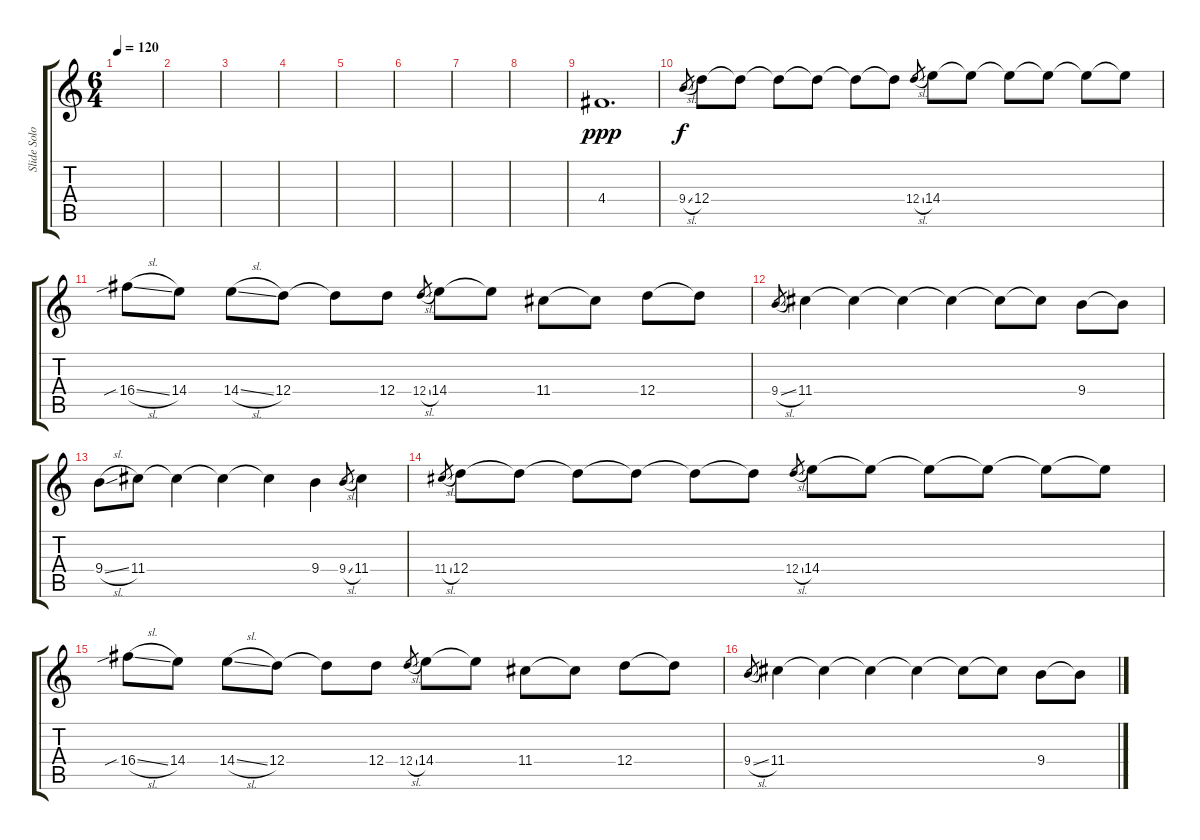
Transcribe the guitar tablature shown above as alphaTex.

\track ("Slide Solo" "Slide Solo") {instrument overdrivenguitar}
\staff {score tabs}
\tuning (E4 B3 G3 D3 A2 E2) {hide}
\ts (6 4)
\tempo 120
\clef g2
\ks c
|
|
|
|
|
|
|
|
4.4.1{d dy ppp} |
9.4{sl}.8{gr dy f} 12.4.8 12.4{t}.8 12.4{t}.8 12.4{t}.8 12.4{t}.8 12.4{t}.8 12.4{sl}.8{gr} 14.4.8 14.4{t}.8 14.4{t}.8 14.4{t}.8 14.4{t}.8 14.4{t}.8 |
16.4{sib sl}.8 14.4.8 14.4{sl}.8 12.4.8 12.4{t}.8 12.4.8 12.4{sl}.8{gr} 14.4.8 14.4{t}.8 11.4.8 11.4{t}.8 12.4.8 12.4{t}.8 |
9.4{sl}.8{gr} 11.4.4 11.4{t}.4 11.4{t}.4 11.4{t}.4 11.4{t}.8 11.4{t}.8 9.4.8 9.4{t}.8 |
9.4{sl}.8 11.4.8 11.4{t}.4 11.4{t}.4 11.4{t}.4 9.4.4 9.4{sl}.8{gr} 11.4.4 |
11.4{sl}.8{gr} 12.4.8 12.4{t}.8 12.4{t}.8 12.4{t}.8 12.4{t}.8 12.4{t}.8 12.4{sl}.8{gr} 14.4.8 14.4{t}.8 14.4{t}.8 14.4{t}.8 14.4{t}.8 14.4{t}.8 |
16.4{sib sl}.8 14.4.8 14.4{sl}.8 12.4.8 12.4{t}.8 12.4.8 12.4{sl}.8{gr} 14.4.8 14.4{t}.8 11.4.8 11.4{t}.8 12.4.8 12.4{t}.8 |
9.4{sl}.8{gr} 11.4.4 11.4{t}.4 11.4{t}.4 11.4{t}.4 11.4{t}.8 11.4{t}.8 9.4.8 9.4{t}.8
